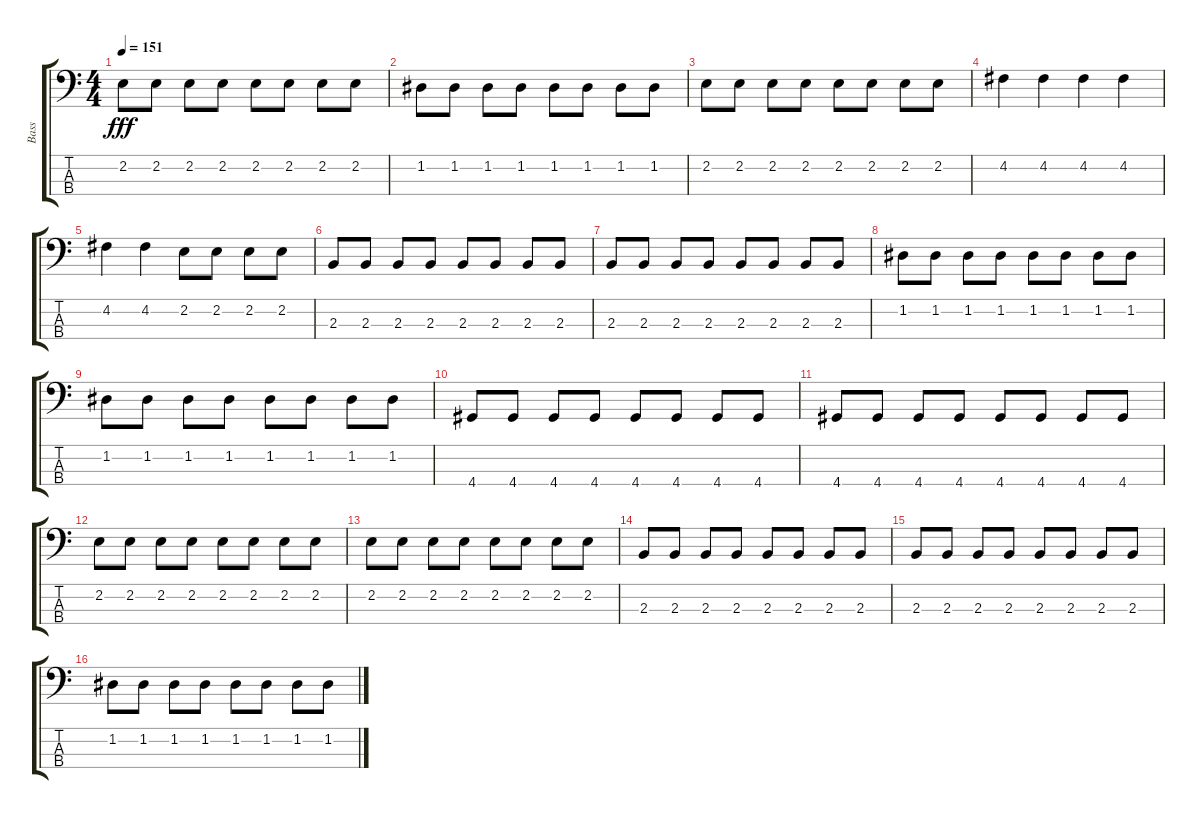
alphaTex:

\track ("Bass" "Bass") {instrument electricbassfinger}
\staff {score tabs}
\tuning (G2 D2 A1 E1) {hide}
\ts (4 4)
\tempo 151
\clef f4
\ks c
2.2.8{dy fff} 2.2.8 2.2.8 2.2.8 2.2.8 2.2.8 2.2.8 2.2.8 |
1.2.8 1.2.8 1.2.8 1.2.8 1.2.8 1.2.8 1.2.8 1.2.8 |
2.2.8 2.2.8 2.2.8 2.2.8 2.2.8 2.2.8 2.2.8 2.2.8 |
4.2.4 4.2.4 4.2.4 4.2.4 |
4.2.4 4.2.4 2.2.8 2.2.8 2.2.8 2.2.8 |
2.3.8 2.3.8 2.3.8 2.3.8 2.3.8 2.3.8 2.3.8 2.3.8 |
2.3.8 2.3.8 2.3.8 2.3.8 2.3.8 2.3.8 2.3.8 2.3.8 |
1.2.8 1.2.8 1.2.8 1.2.8 1.2.8 1.2.8 1.2.8 1.2.8 |
1.2.8 1.2.8 1.2.8 1.2.8 1.2.8 1.2.8 1.2.8 1.2.8 |
4.4.8 4.4.8 4.4.8 4.4.8 4.4.8 4.4.8 4.4.8 4.4.8 |
4.4.8 4.4.8 4.4.8 4.4.8 4.4.8 4.4.8 4.4.8 4.4.8 |
2.2.8 2.2.8 2.2.8 2.2.8 2.2.8 2.2.8 2.2.8 2.2.8 |
2.2.8 2.2.8 2.2.8 2.2.8 2.2.8 2.2.8 2.2.8 2.2.8 |
2.3.8 2.3.8 2.3.8 2.3.8 2.3.8 2.3.8 2.3.8 2.3.8 |
2.3.8 2.3.8 2.3.8 2.3.8 2.3.8 2.3.8 2.3.8 2.3.8 |
1.2.8 1.2.8 1.2.8 1.2.8 1.2.8 1.2.8 1.2.8 1.2.8
